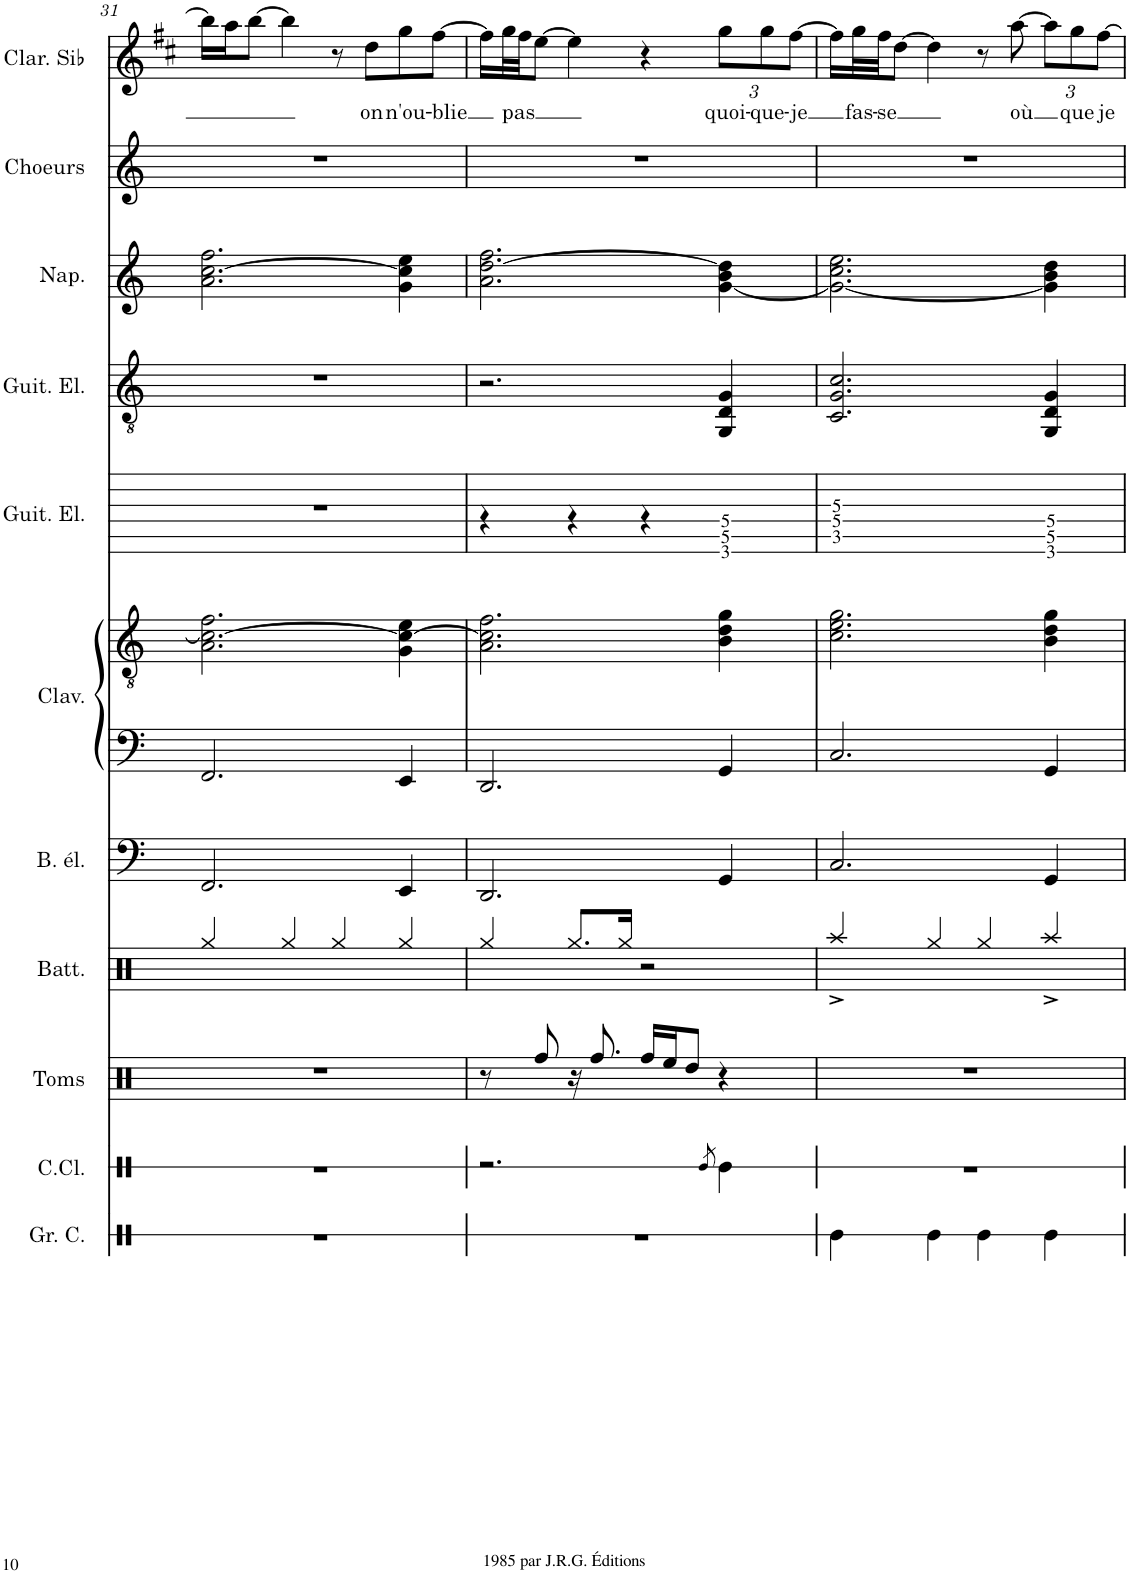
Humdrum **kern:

**kern	**kern	**kern	**kern	**kern	**kern	**kern	**kern	**kern	**kern	**kern	**kern	**text
*part11	*part10	*part9	*part8	*part7	*part6	*part6	*part5	*part4	*part3	*part2	*part1	*part1
*staff12	*staff11	*staff10	*staff9	*staff8	*staff7	*staff6	*staff5	*staff4	*staff3	*staff2	*staff1	*staff1
*I"Grosse caisse	*I"Caisse claire	*I"Toms	*I"Batterie	*I"Basse électrique	*I"Clavier	*	*I"Guitare électrique	*I"Guitare électrique	*I"Nappes	*I"Choeurs	*I"Clarinette en Sib	*
*I'Gr. C.	*I'C.Cl.	*I'Toms	*I'Batt.	*I'B. él.	*I'Clav.	*	*I'Guit. El.	*I'Guit. El.	*I'Nap.	*I'Choeurs	*I'Clar. Sib	*
!!LO:PB:g=z
*clefX	*clefX	*clefX	*clefX	*clefF4	*clefF4	*clefGv2	*	*clefGv2	*clefG2	*clefG2	*clefG2	*
*	*	*	*	*	*	*	*	*	*	*	*Trd1c2	*
*k[]	*k[]	*k[]	*k[]	*k[]	*k[]	*k[]	*k[]	*k[]	*k[]	*k[]	*k[f#c#]	*
*M4/4	*M4/4	*M4/4	*M4/4	*M4/4	*M4/4	*M4/4	*M4/4	*M4/4	*M4/4	*M4/4	*M4/4	*
=31	=31	=31	=31	=31	=31	=31	=31	=31	=31	=31	=31	=31
1r	1r	1r	4Rgg/	2.FF/	2.FF/	2.A\ 2.c\_ 2.f\	1r	1r	2.a\ [2.cc\ 2.ff\	1r	16bb\LL]	.
.	.	.	.	.	.	.	.	.	.	.	16aa\J	.
.	.	.	.	.	.	.	.	.	.	.	[8bb\J	.
.	.	.	4Rgg/	.	.	.	.	.	.	.	4bb\]	.
.	.	.	4Rgg/	.	.	.	.	.	.	.	8r	.
!	!	!	!	!	!	!	!	!	!	!	!	!LO:LY:b
.	.	.	.	.	.	.	.	.	.	.	8dd\L	on
!	!	!	!	!	!	!	!	!	!	!	!	!LO:LY:b
.	.	.	4Rgg/	4EE/	4EE/	4G\ 4c\_ 4e\	.	.	4g\ 4cc\] 4ee\	.	8gg\	n'ou-
!	!	!	!	!	!	!	!	!	!	!	!	!LO:LY:b
.	.	.	.	.	.	.	.	.	.	.	[8ff#\J	-blie
=32	=32	=32	=32	=32	=32	=32	=32	=32	=32	=32	=32	=32
1r	2.r	8r	4Rgg/	2.DD/	2.DD/	2.A\ 2.c\] 2.f\	4r	2.r	2.a\ [2.dd\ 2.ff\	1r	16ff#\LL]	.
!	!	!	!	!	!	!	!	!	!	!	!	!LO:LY:b
.	.	.	.	.	.	.	.	.	.	.	32gg\L	pas
.	.	.	.	.	.	.	.	.	.	.	32ff#\JJ	.
.	.	8Rff/	.	.	.	.	.	.	.	.	[8ee\J	.
.	.	16r	8.Rgg/L	.	.	.	4r	.	.	.	4ee\]	.
.	.	8.Rff/	.	.	.	.	.	.	.	.	.	.
.	.	.	16Rgg/Jk	.	.	.	.	.	.	.	.	.
.	.	16Rff/LL	2r	.	.	.	4r	.	.	.	4r	.
.	.	16Ree/J	.	.	.	.	.	.	.	.	.	.
.	.	8Rdd/J	.	.	.	.	.	.	.	.	.	.
.	8qRe/	.	.	.	.	.	.	.	.	.	.	.
*	*	*	*	*	*	*	*	*	*	*	*Xbrackettup	*
!	!	!	!	!	!	!	!	!	!	!	!	!LO:LY:b
.	4Re\	4r	.	4GG/	4GG/	4B\ 4d\ 4g\	4GG 4D 4G	4GG/ 4D/ 4G/	[4g\ 4b\ 4dd\]	.	12gg\L	quoi-
!	!	!	!	!	!	!	!	!	!	!	!	!LO:LY:b
.	.	.	.	.	.	.	.	.	.	.	12gg\	-que-
!	!	!	!	!	!	!	!	!	!	!	!	!LO:LY:b
.	.	.	.	.	.	.	.	.	.	.	[12ff#\J	-je
=33	=33	=33	=33	=33	=33	=33	=33	=33	=33	=33	=33	=33
4Re\	1r	1r	4Raa^/	2.C/	2.C/	2.c\ 2.e\ 2.g\	2.C 2.G 2.c	2.C/ 2.G/ 2.c/	2.g\_ 2.cc\ 2.ee\	1r	16ff#\LL]	.
!	!	!	!	!	!	!	!	!	!	!	!	!LO:LY:b
.	.	.	.	.	.	.	.	.	.	.	32gg\L	fas-
!	!	!	!	!	!	!	!	!	!	!	!	!LO:LY:b
.	.	.	.	.	.	.	.	.	.	.	32ff#\JJ	-se
.	.	.	.	.	.	.	.	.	.	.	[8dd\J	.
4Re\	.	.	4Rgg/	.	.	.	.	.	.	.	4dd\]	.
4Re\	.	.	4Rgg/	.	.	.	.	.	.	.	8r	.
!	!	!	!	!	!	!	!	!	!	!	!	!LO:LY:b
.	.	.	.	.	.	.	.	.	.	.	[8aa\	où
4Re\	.	.	4Raa^/	4GG/	4GG/	4B\ 4d\ 4g\	4GG 4D 4G	4GG/ 4D/ 4G/	4g\] 4b\ 4dd\	.	12aa\L]	.
!	!	!	!	!	!	!	!	!	!	!	!	!LO:LY:b
.	.	.	.	.	.	.	.	.	.	.	12gg\	que
!	!	!	!	!	!	!	!	!	!	!	!	!LO:LY:b
.	.	.	.	.	.	.	.	.	.	.	[12ff#\J	je
=	=	=	=	=	=	=	=	=	=	=	=	=
*-	*-	*-	*-	*-	*-	*-	*-	*-	*-	*-	*-	*-
